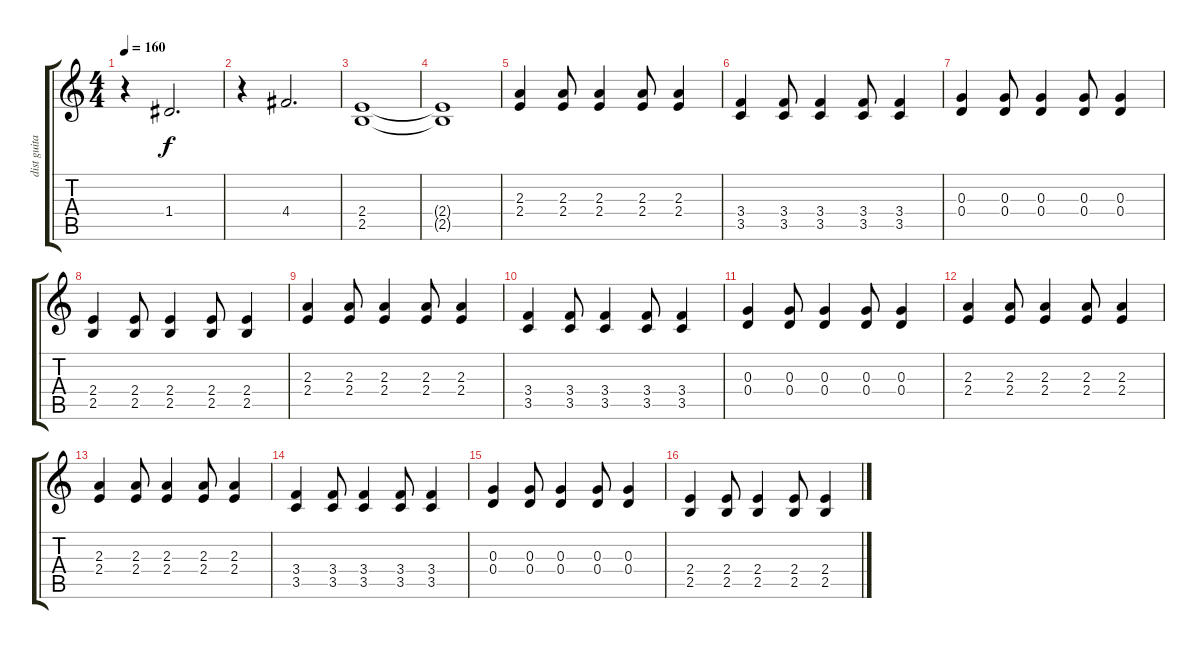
\track ("dist guitar" "dist guita") {instrument distortionguitar}
\staff {score tabs}
\tuning (E4 B3 G3 D3 A2 E2) {hide}
\ts (4 4)
\tempo 160
\clef g2
\ks c
r.4{dy f} 1.4.2{d} |
r.4 4.4.2{d} |
(2.4 2.5).1 |
(2.4{t} 2.5{t}).1 |
(2.3 2.4).4 (2.3 2.4).8 (2.3 2.4).4 (2.3 2.4).8 (2.3 2.4).4 |
(3.4 3.5).4 (3.4 3.5).8 (3.4 3.5).4 (3.4 3.5).8 (3.4 3.5).4 |
(0.3 0.4).4 (0.3 0.4).8 (0.3 0.4).4 (0.3 0.4).8 (0.3 0.4).4 |
(2.4 2.5).4 (2.4 2.5).8 (2.4 2.5).4 (2.4 2.5).8 (2.4 2.5).4 |
(2.3 2.4).4 (2.3 2.4).8 (2.3 2.4).4 (2.3 2.4).8 (2.3 2.4).4 |
(3.4 3.5).4 (3.4 3.5).8 (3.4 3.5).4 (3.4 3.5).8 (3.4 3.5).4 |
(0.3 0.4).4 (0.3 0.4).8 (0.3 0.4).4 (0.3 0.4).8 (0.3 0.4).4 |
(2.3 2.4).4 (2.3 2.4).8 (2.3 2.4).4 (2.3 2.4).8 (2.3 2.4).4 |
(2.3 2.4).4 (2.3 2.4).8 (2.3 2.4).4 (2.3 2.4).8 (2.3 2.4).4 |
(3.4 3.5).4 (3.4 3.5).8 (3.4 3.5).4 (3.4 3.5).8 (3.4 3.5).4 |
(0.3 0.4).4 (0.3 0.4).8 (0.3 0.4).4 (0.3 0.4).8 (0.3 0.4).4 |
(2.4 2.5).4 (2.4 2.5).8 (2.4 2.5).4 (2.4 2.5).8 (2.4 2.5).4
